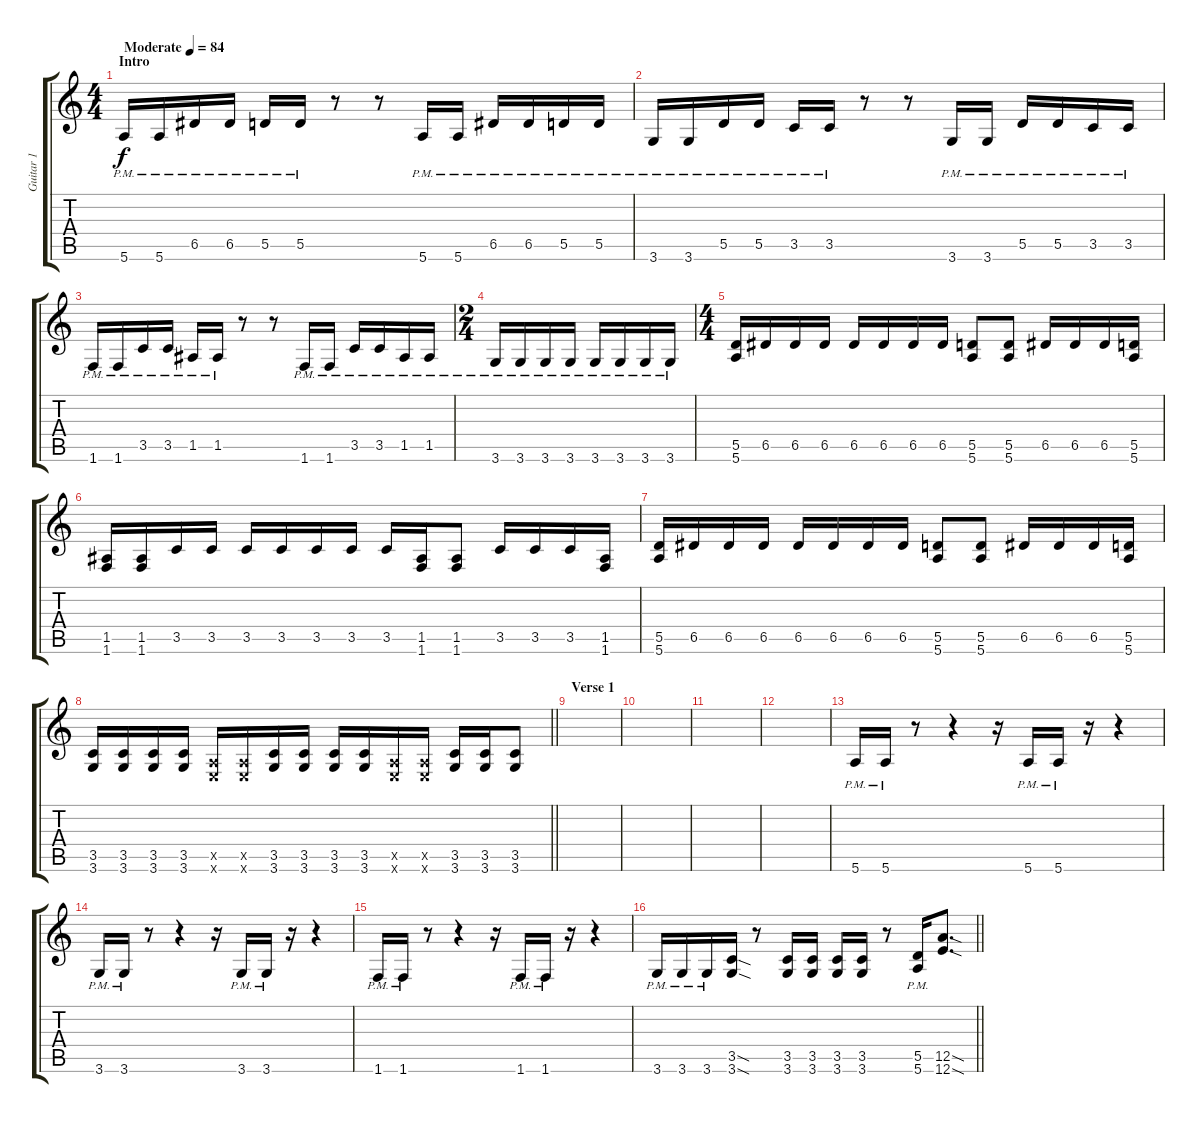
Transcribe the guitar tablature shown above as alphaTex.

\track ("Guitar 1" "Guitar 1") {instrument distortionguitar}
\staff {score tabs}
\tuning (E4 B3 G3 D3 A2 E2) {hide}
\ts (4 4)
\section ("" "Intro")
\tempo (84 "Moderate")
\clef g2
\ks c
5.6{pm}.16{dy f instrument distortionguitar} 5.6{pm}.16 6.5{pm}.16 6.5{pm}.16 5.5{pm}.16 5.5{pm}.16 r.8 r.8 5.6{pm}.16 5.6{pm}.16 6.5{pm}.16 6.5{pm}.16 5.5{pm}.16 5.5{pm}.16 |
3.6{pm}.16 3.6{pm}.16 5.5{pm}.16 5.5{pm}.16 3.5{pm}.16 3.5{pm}.16 r.8 r.8 3.6{pm}.16 3.6{pm}.16 5.5{pm}.16 5.5{pm}.16 3.5{pm}.16 3.5{pm}.16 |
1.6{pm}.16 1.6{pm}.16 3.5{pm}.16 3.5{pm}.16 1.5{pm}.16 1.5{pm}.16 r.8 r.8 1.6{pm}.16 1.6{pm}.16 3.5{pm}.16 3.5{pm}.16 1.5{pm}.16 1.5{pm}.16 |
\ts (2 4)
3.6{pm}.16 3.6{pm}.16 3.6{pm}.16 3.6{pm}.16 3.6{pm}.16 3.6{pm}.16 3.6{pm}.16 3.6{pm}.16 |
\ts (4 4)
(5.5 5.6).16 6.5.16 6.5.16 6.5.16 6.5.16 6.5.16 6.5.16 6.5.16 (5.5 5.6).8 (5.5 5.6).8 6.5.16 6.5.16 6.5.16 (5.5 5.6).16 |
(1.5 1.6).16 (1.5 1.6).16 3.5.16 3.5.16 3.5.16 3.5.16 3.5.16 3.5.16 3.5.16 (1.5 1.6).16 (1.5 1.6).8 3.5.16 3.5.16 3.5.16 (1.5 1.6).16 |
(5.5 5.6).16 6.5.16 6.5.16 6.5.16 6.5.16 6.5.16 6.5.16 6.5.16 (5.5 5.6).8 (5.5 5.6).8 6.5.16 6.5.16 6.5.16 (5.5 5.6).16 |
\barLineRight lightlight
(3.5 3.6).16 (3.5 3.6).16 (3.5 3.6).16 (3.5 3.6).16 (0.5{x} 0.6{x}).16 (0.5{x} 0.6{x}).16 (3.5 3.6).16 (3.5 3.6).16 (3.5 3.6).16 (3.5 3.6).16 (0.5{x} 0.6{x}).16 (0.5{x} 0.6{x}).16 (3.5 3.6).16 (3.5 3.6).16 (3.5 3.6).8 |
\section ("" "Verse 1")
|
|
|
|
5.6{pm}.16 5.6{pm}.16 r.8 r.4 r.16 5.6{pm}.16 5.6{pm}.16 r.16 r.4 |
3.6{pm}.16 3.6{pm}.16 r.8 r.4 r.16 3.6{pm}.16 3.6{pm}.16 r.16 r.4 |
1.6{pm}.16 1.6{pm}.16 r.8 r.4 r.16 1.6{pm}.16 1.6{pm}.16 r.16 r.4 |
\barLineRight lightlight
3.6{pm}.16 3.6{pm}.16 3.6{pm}.16 (3.5{sod} 3.6{sod}).16 r.8 (3.5 3.6).16 (3.5 3.6).16 (3.5 3.6).16 (3.5 3.6).16 r.8 (5.5{pm} 5.6{pm}).16 (12.5{sod} 12.6{sod}).8{d}
